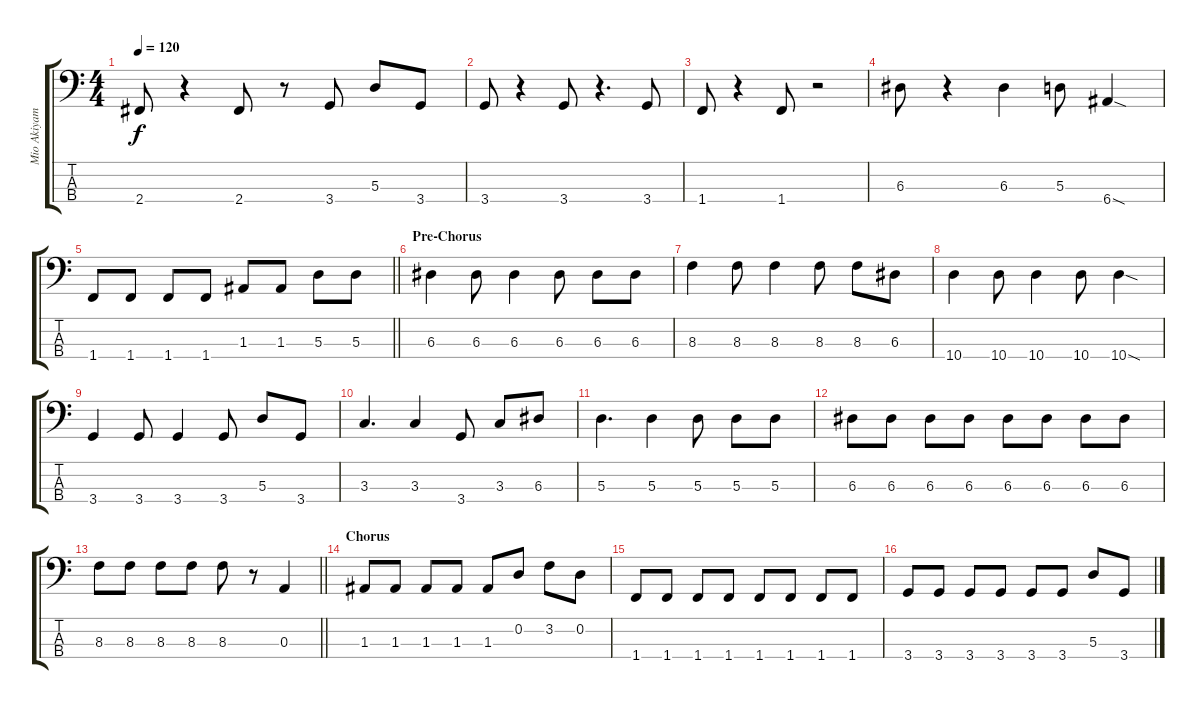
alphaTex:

\track ("Mio Akiyama" "Mio Akiyam") {instrument electricbassfinger}
\staff {score tabs}
\tuning (G2 D2 A1 E1) {hide}
\ts (4 4)
\tempo 120
\clef f4
\ks c
2.4.8{dy f} r.4 2.4.8 r.8 3.4.8 5.3.8 3.4.8 |
3.4.8 r.4 3.4.8 r.4{d} 3.4.8 |
1.4.8 r.4 1.4.8 r.2 |
6.3.8 r.4 6.3.4 5.3.8 6.4{sod}.4 |
\barLineRight lightlight
1.4.8 1.4.8 1.4.8 1.4.8 1.3.8 1.3.8 5.3.8 5.3.8 |
\section ("" "Pre-Chorus")
6.3.4 6.3.8 6.3.4 6.3.8 6.3.8 6.3.8 |
8.3.4 8.3.8 8.3.4 8.3.8 8.3.8 6.3.8 |
10.4.4 10.4.8 10.4.4 10.4.8 10.4{sod}.4 |
3.4.4 3.4.8 3.4.4 3.4.8 5.3.8 3.4.8 |
3.3.4{d} 3.3.4 3.4.8 3.3.8 6.3.8 |
5.3.4{d} 5.3.4 5.3.8 5.3.8 5.3.8 |
6.3.8 6.3.8 6.3.8 6.3.8 6.3.8 6.3.8 6.3.8 6.3.8 |
\barLineRight lightlight
8.3.8 8.3.8 8.3.8 8.3.8 8.3.8 r.8 0.3.4 |
\section ("" "Chorus")
1.3.8 1.3.8 1.3.8 1.3.8 1.3.8 0.2.8 3.2.8 0.2.8 |
1.4.8 1.4.8 1.4.8 1.4.8 1.4.8 1.4.8 1.4.8 1.4.8 |
3.4.8 3.4.8 3.4.8 3.4.8 3.4.8 3.4.8 5.3.8 3.4.8
